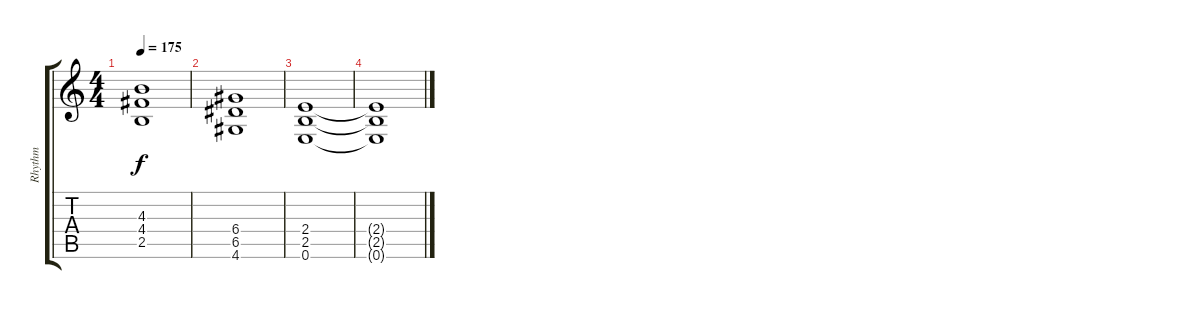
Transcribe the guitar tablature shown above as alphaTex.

\track ("Rhythm" "Rhythm") {instrument distortionguitar}
\staff {score tabs}
\tuning (E4 B3 G3 D3 A2 E2) {hide}
\ts (4 4)
\tempo 175
\clef g2
\ks c
(4.3 4.4 2.5).1{dy f} |
(6.4 6.5 4.6).1 |
(2.4 2.5 0.6).1 |
(2.4{t} 2.5{t} 0.6{t}).1
